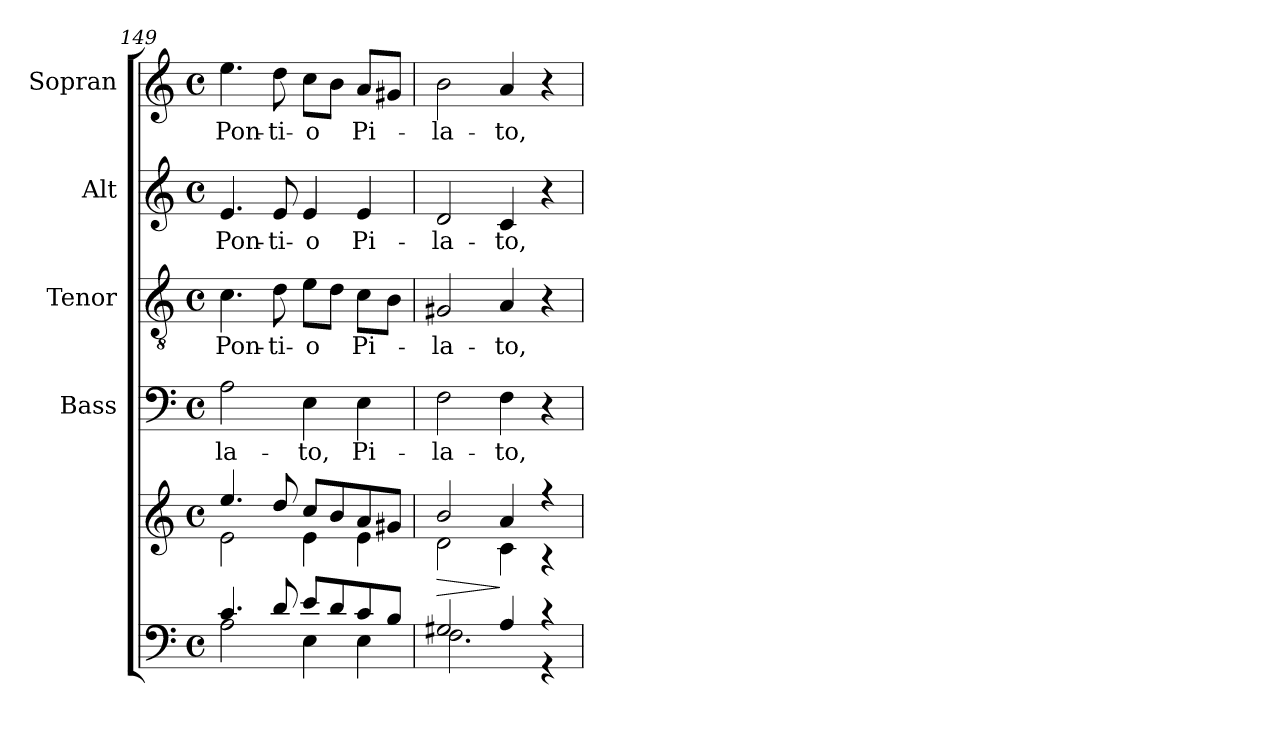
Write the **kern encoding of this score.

**kern	**kern	**dynam	**kern	**text	**kern	**text	**kern	**text	**kern	**text
*part5	*part5	*part5	*part4	*part4	*part3	*part3	*part2	*part2	*part1	*part1
*staff6	*staff5	*staff5/6	*staff4	*staff4	*staff3	*staff3	*staff2	*staff2	*staff1	*staff1
*	*	*	*I"Bass	*	*I"Tenor	*	*I"Alt	*	*I"Sopran	*
*	*	*	*I'B.	*	*I'T.	*	*I'A.	*	*I'S.	*
*clefF4	*clefG2	*	*clefF4	*	*clefGv2	*	*clefG2	*	*clefG2	*
*k[]	*k[]	*	*k[]	*	*k[]	*	*k[]	*	*k[]	*
*C:	*C:	*	*C:	*	*C:	*	*C:	*	*C:	*
*M4/4	*M4/4	*	*M4/4	*	*M4/4	*	*M4/4	*	*M4/4	*
*met(c)	*met(c)	*	*met(c)	*	*met(c)	*	*met(c)	*	*met(c)	*
=149	=149	=149	=149	=149	=149	=149	=149	=149	=149	=149
*^	*^	*	*	*	*	*	*	*	*	*
!	!	!	!	!	!	!LO:LY:b	!	!LO:LY:b	!	!LO:LY:b	!	!LO:LY:b
4.c/	2A\	4.ee/	2e\	.	2A\	-la-	4.c\	Pon-	4.e/	Pon-	4.ee\	Pon-
!	!	!	!	!	!	!	!	!LO:LY:b	!	!LO:LY:b	!	!LO:LY:b
8d/	.	8dd/	.	.	.	.	8d\	-ti-	8e/	-ti-	8dd\	-ti-
!	!	!	!	!	!	!LO:LY:b	!	!LO:LY:b	!	!LO:LY:b	!	!LO:LY:b
8e/L	4E\	8cc/L	4e\	.	4E\	-to,	8e\L	-o	4e/	-o	8cc\L	-o
8d/	.	8b/	.	.	.	.	8d\J	.	.	.	8b\J	.
!	!	!	!	!	!	!LO:LY:b	!	!LO:LY:b	!	!LO:LY:b	!	!LO:LY:b
8c/	4E\	8a/	4e\	.	4E\	Pi-	8c\L	Pi-	4e/	Pi-	8a/L	Pi-
8B/J	.	8g#X/J	.	.	.	.	8B\J	.	.	.	8g#X/J	.
=150	=150	=150	=150	=150	=150	=150	=150	=150	=150	=150	=150	=150
!	!	!	!	!LO:HP:b	!	!LO:LY:b	!	!LO:LY:b	!	!LO:LY:b	!	!LO:LY:b
2G#X/	2.F\	2b/	2d\	>	2F\	-la-	2G#X/	-la-	2d/	-la-	2b\	-la-
!	!	!	!	!	!	!LO:LY:b	!	!LO:LY:b	!	!LO:LY:b	!	!LO:LY:b
4A/	.	4a/	4c\	]	4F\	-to,	4A/	-to,	4c/	-to,	4a/	-to,
4r	4r	4r	4r	.	4r	.	4r	.	4r	.	4r	.
*v	*v	*	*	*	*	*	*	*	*	*	*	*
*	*v	*v	*	*	*	*	*	*	*	*	*
=	=	=	=	=	=	=	=	=	=	=
*-	*-	*-	*-	*-	*-	*-	*-	*-	*-	*-
